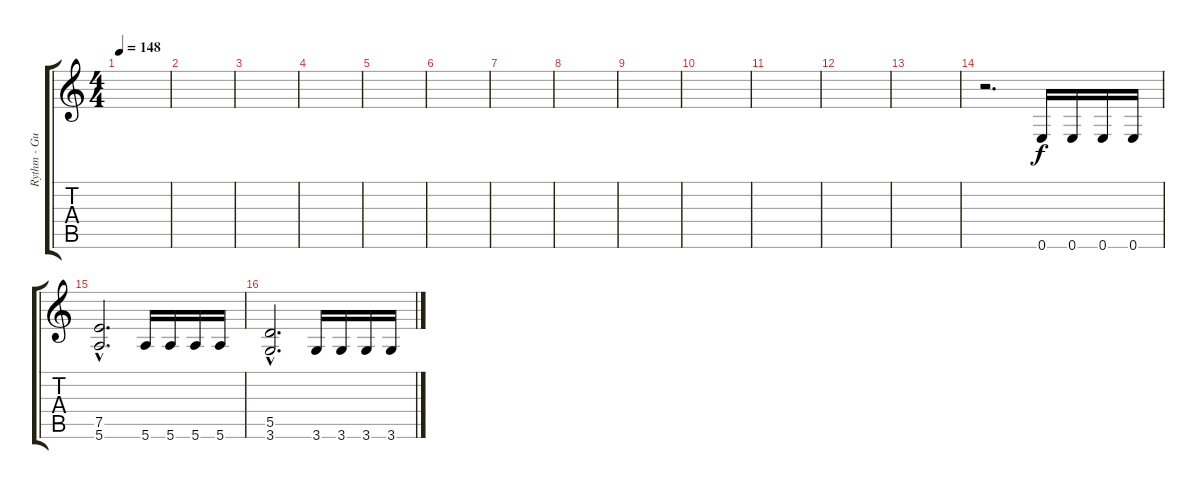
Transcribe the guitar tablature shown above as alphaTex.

\track ("Rythm - Guitar" "Rythm - Gu") {instrument distortionguitar}
\staff {score tabs}
\tuning (E4 B3 G3 D3 A2 E2) {hide}
\ts (4 4)
\tempo 148
\clef g2
\ks c
|
|
|
|
|
|
|
|
|
|
|
|
|
r.2{d} 0.6.16 0.6.16 0.6.16 0.6.16 |
(7.5{hac} 5.6{hac}).2{d} 5.6.16 5.6.16 5.6.16 5.6.16 |
(5.5{hac} 3.6{hac}).2{d} 3.6.16 3.6.16 3.6.16 3.6.16
